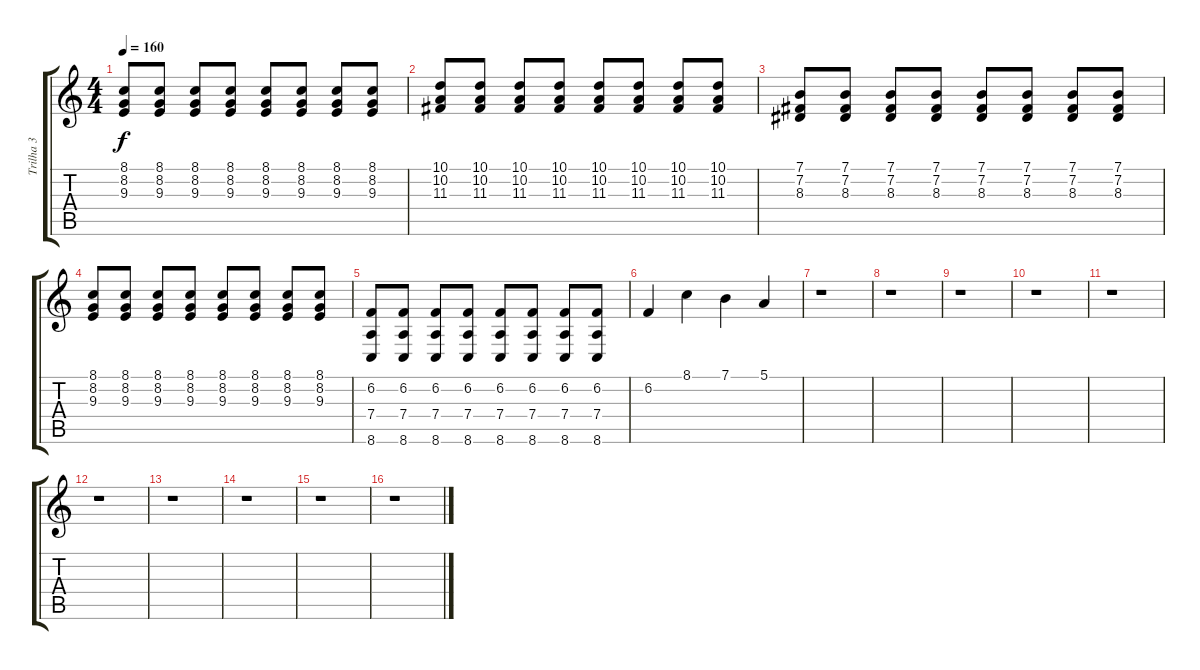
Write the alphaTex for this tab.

\track ("Trilha 3" "Trilha 3") {instrument acousticgrandpiano}
\staff {score tabs}
\tuning (E4 B3 G3 D3 A2 E2) {hide}
\ts (4 4)
\tempo 160
\clef g2
\ks c
(8.1 8.2 9.3).8{dy f} (8.1 8.2 9.3).8 (8.1 8.2 9.3).8 (8.1 8.2 9.3).8 (8.1 8.2 9.3).8 (8.1 8.2 9.3).8 (8.1 8.2 9.3).8 (8.1 8.2 9.3).8 |
(10.1 10.2 11.3).8 (10.1 10.2 11.3).8 (10.1 10.2 11.3).8 (10.1 10.2 11.3).8 (10.1 10.2 11.3).8 (10.1 10.2 11.3).8 (10.1 10.2 11.3).8 (10.1 10.2 11.3).8 |
(7.1 7.2 8.3).8 (7.1 7.2 8.3).8 (7.1 7.2 8.3).8 (7.1 7.2 8.3).8 (7.1 7.2 8.3).8 (7.1 7.2 8.3).8 (7.1 7.2 8.3).8 (7.1 7.2 8.3).8 |
(8.1 8.2 9.3).8 (8.1 8.2 9.3).8 (8.1 8.2 9.3).8 (8.1 8.2 9.3).8 (8.1 8.2 9.3).8 (8.1 8.2 9.3).8 (8.1 8.2 9.3).8 (8.1 8.2 9.3).8 |
(6.2 7.4 8.6).8 (6.2 7.4 8.6).8 (6.2 7.4 8.6).8 (6.2 7.4 8.6).8 (6.2 7.4 8.6).8 (6.2 7.4 8.6).8 (6.2 7.4 8.6).8 (6.2 7.4 8.6).8 |
6.2.4 8.1.4 7.1.4 5.1.4 |
r.1 |
r.1 |
r.1 |
r.1 |
r.1 |
r.1 |
r.1 |
r.1 |
r.1 |
r.1
